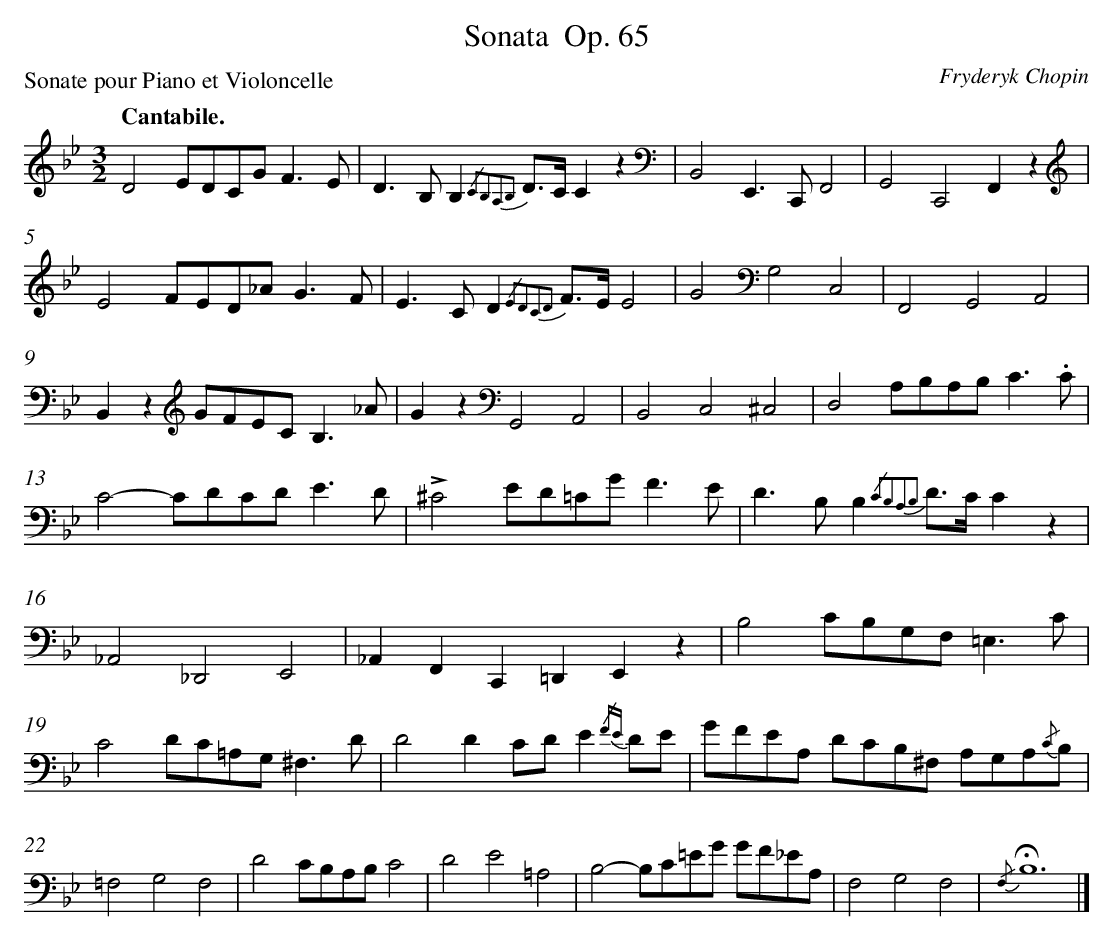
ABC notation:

X:1
T: Sonata	 Op. 65
C: Fryderyk Chopin
L: 1/8
M: 3/2
P: Sonate pour Piano et Violoncelle
Q: "Cantabile."
K: Bb clef=bass
[K:clef=treble]D4EDCG2<F2E |
D2>B,2B,2{/C2B,2A,2B,2} D>CC2z2[K:clef=bass] |
B,,4E,,2>C,,2F,,4 |
G,,4C,,4F,,2z2[K:clef=treble] |
E4FED_A2<G2F |
E2>C2D2{/E2D2C2D2} F>EE4 |
G4[K:clef=bass]G,4C,4 |
F,,4G,,4A,,4 |
B,,2z2[K:clef=treble]GFEC2<B,2_A |
G2z2[K:clef=bass]G,,4A,,4 |
B,,4C,4^C,4 |
D,4A,B,A,B,2<C2.C |
C4-CDCD2<E2D |
!accent!^C4ED=CG2<F2E |
D2>B,2B,2{/C2B,2A,2B,2} D>CC2z2 |
_A,,4_D,,4E,,4 |
_A,,2F,,2C,,2=D,,2E,,2z2 |
B,4CB,G,F,2<=E,2C |
C4DC=A,G,2<^F,2D |
D4D2CDE2{/FE} DE |
GFEA, DCB,^F, A,G,A,{/C}B, |
=F,4G,4F,4 |
D4CB,A,B,C4 |
D4E4=A,4 |
B,4-B,C=EG GF_EA, |
F,4G,4F,4 |
{/F,}!fermata!B,12 |]
